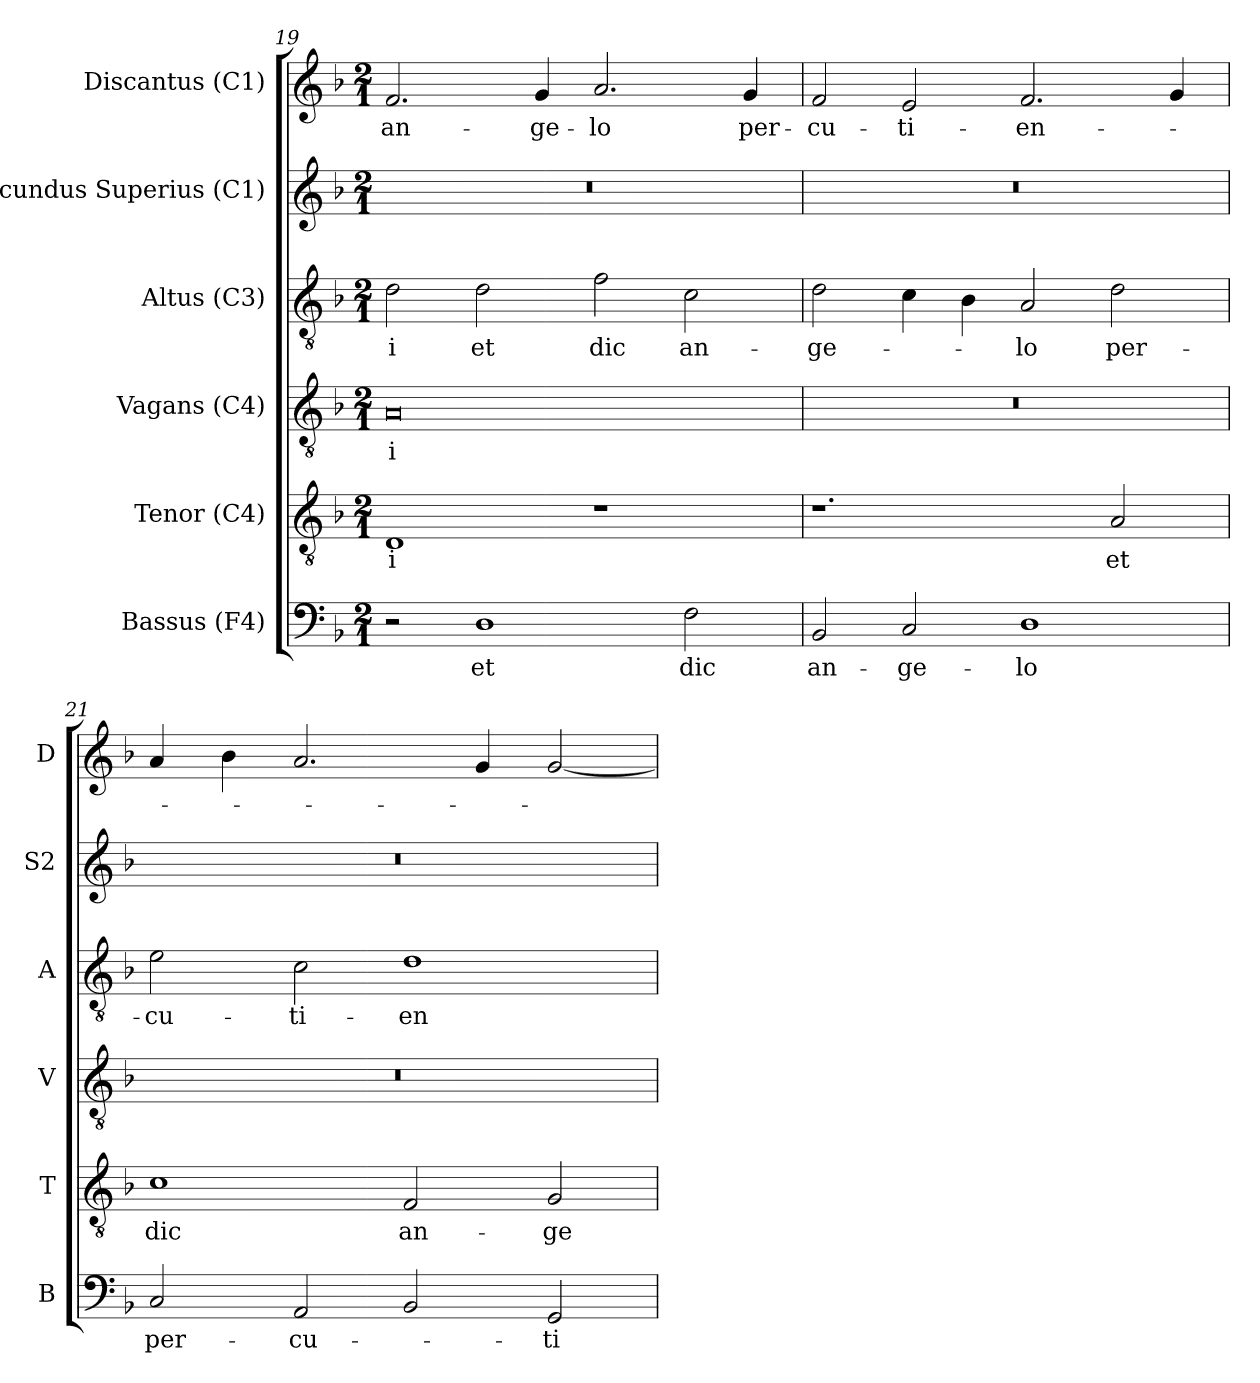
**kern	**text	**kern	**text	**kern	**text	**kern	**text	**kern	**kern	**text
*part6	*part6	*part5	*part5	*part4	*part4	*part3	*part3	*part2	*part1	*part1
*staff6	*staff6	*staff5	*staff5	*staff4	*staff4	*staff3	*staff3	*staff2	*staff1	*staff1
*I"Bassus (F4)	*	*I"Tenor (C4)	*	*I"Vagans (C4)	*	*I"Altus (C3)	*	*I"Secundus Superius (C1)	*I"Discantus (C1)	*
*I'B	*	*I'T	*	*I'V	*	*I'A	*	*I'S2	*I'D	*
*clefF4	*	*clefGv2	*	*clefGv2	*	*clefGv2	*	*clefG2	*clefG2	*
*	*	*	*	*ITrd7c12	*	*	*	*	*	*
*k[b-]	*	*k[b-]	*	*k[b-]	*	*k[b-]	*	*k[b-]	*k[b-]	*
*F:	*	*F:	*	*F:	*	*F:	*	*F:	*F:	*
*M2/1	*	*M2/1	*	*M2/1	*	*M2/1	*	*M2/1	*M2/1	*
=19	=19	=19	=19	=19	=19	=19	=19	=19	=19	=19
!	!	!	!LO:LY:b:color=#000000	!	!	!	!	!	!	!
!	!	!	!	!	!LO:LY:b:color=#000000	!	!	!	!	!
!	!	!	!	!	!	!	!LO:LY:b:color=#000000	!LO:N:vis=1	!	!
!	!	!	!	!	!	!	!	!	!	!LO:LY:b:color=#000000
2r	.	1Di	-i	0AAi	-i	2di\	-i	0r	2.fi/	an-
!	!LO:LY:b:color=#000000	!	!	!	!	!	!	!	!	!
!	!	!	!	!	!	!	!LO:LY:b:color=#000000	!	!	!
1Di	et	.	.	.	.	2di\	et	.	.	.
!	!	!	!	!	!	!	!	!	!	!LO:LY:b:color=#000000
.	.	.	.	.	.	.	.	.	4gi/	-ge-
!	!	!	!	!	!	!	!LO:LY:b:color=#000000	!	!	!
!	!	!	!	!	!	!	!	!	!	!LO:LY:b:color=#000000
.	.	1r	.	.	.	2fi\	dic	.	2.ai/	-lo
!	!LO:LY:b:color=#000000	!	!	!	!	!	!	!	!	!
!	!	!	!	!	!	!	!LO:LY:b:color=#000000	!	!	!
2Fi\	dic	.	.	.	.	2ci\	an-	.	.	.
!	!	!	!	!	!	!	!	!	!	!LO:LY:b:color=#000000
.	.	.	.	.	.	.	.	.	4gi/	per-
=20	=20	=20	=20	=20	=20	=20	=20	=20	=20	=20
!	!LO:LY:b:color=#000000	!	!	!LO:N:vis=1	!	!	!	!	!	!
!	!	!	!	!	!	!	!LO:LY:b:color=#000000	!LO:N:vis=1	!	!
!	!	!	!	!	!	!	!	!	!	!LO:LY:b:color=#000000
2BB-i/	an-	1.r	.	0r	.	2di\	-ge-	0r	2fi/	-cu-
!	!LO:LY:b:color=#000000	!	!	!	!	!	!	!	!	!
!	!	!	!	!	!	!	!	!	!	!LO:LY:b:color=#000000
2Ci/	-ge-	.	.	.	.	4ci\	.	.	2ei/	-ti-
.	.	.	.	.	.	4B-i\	.	.	.	.
!	!LO:LY:b:color=#000000	!	!	!	!	!	!	!	!	!
!	!	!	!	!	!	!	!LO:LY:b:color=#000000	!	!	!
!	!	!	!	!	!	!	!	!	!	!LO:LY:b:color=#000000
1Di	-lo	.	.	.	.	2Ai/	-lo	.	2.fi/	-en-
!	!	!	!LO:LY:b:color=#000000	!	!	!	!	!	!	!
!	!	!	!	!	!	!	!LO:LY:b:color=#000000	!	!	!
.	.	2Ai/	et	.	.	2di\	per-	.	.	.
.	.	.	.	.	.	.	.	.	4gi/	.
!!LO:LB:g=z
=21	=21	=21	=21	=21	=21	=21	=21	=21	=21	=21
!	!LO:LY:b:color=#000000	!	!	!	!	!	!	!	!	!
!	!	!	!LO:LY:b:color=#000000	!LO:N:vis=1	!	!	!	!	!	!
!	!	!	!	!	!	!	!LO:LY:b:color=#000000	!LO:N:vis=1	!	!
2Ci/	per-	1ci	dic	0r	.	2ei\	-cu-	0r	4ai/	.
.	.	.	.	.	.	.	.	.	4b-i\	.
!	!LO:LY:b:color=#000000	!	!	!	!	!	!	!	!	!
!	!	!	!	!	!	!	!LO:LY:b:color=#000000	!	!	!
2AAi/	-cu-	.	.	.	.	2ci\	-ti-	.	2.ai/	.
!	!	!	!LO:LY:b:color=#000000	!	!	!	!	!	!	!
!	!	!	!	!	!	!	!LO:LY:b:color=#000000	!	!	!
2BB-i/	.	2Fi/	an-	.	.	1di	-en-	.	.	.
.	.	.	.	.	.	.	.	.	4gi/	.
!	!LO:LY:b:color=#000000	!	!	!	!	!	!	!	!	!
!	!	!	!LO:LY:b:color=#000000	!	!	!	!	!	!	!
2GGi/	-ti-	2Gi/	-ge-	.	.	.	.	.	[2gi/	.
=	=	=	=	=	=	=	=	=	=	=
*-	*-	*-	*-	*-	*-	*-	*-	*-	*-	*-
